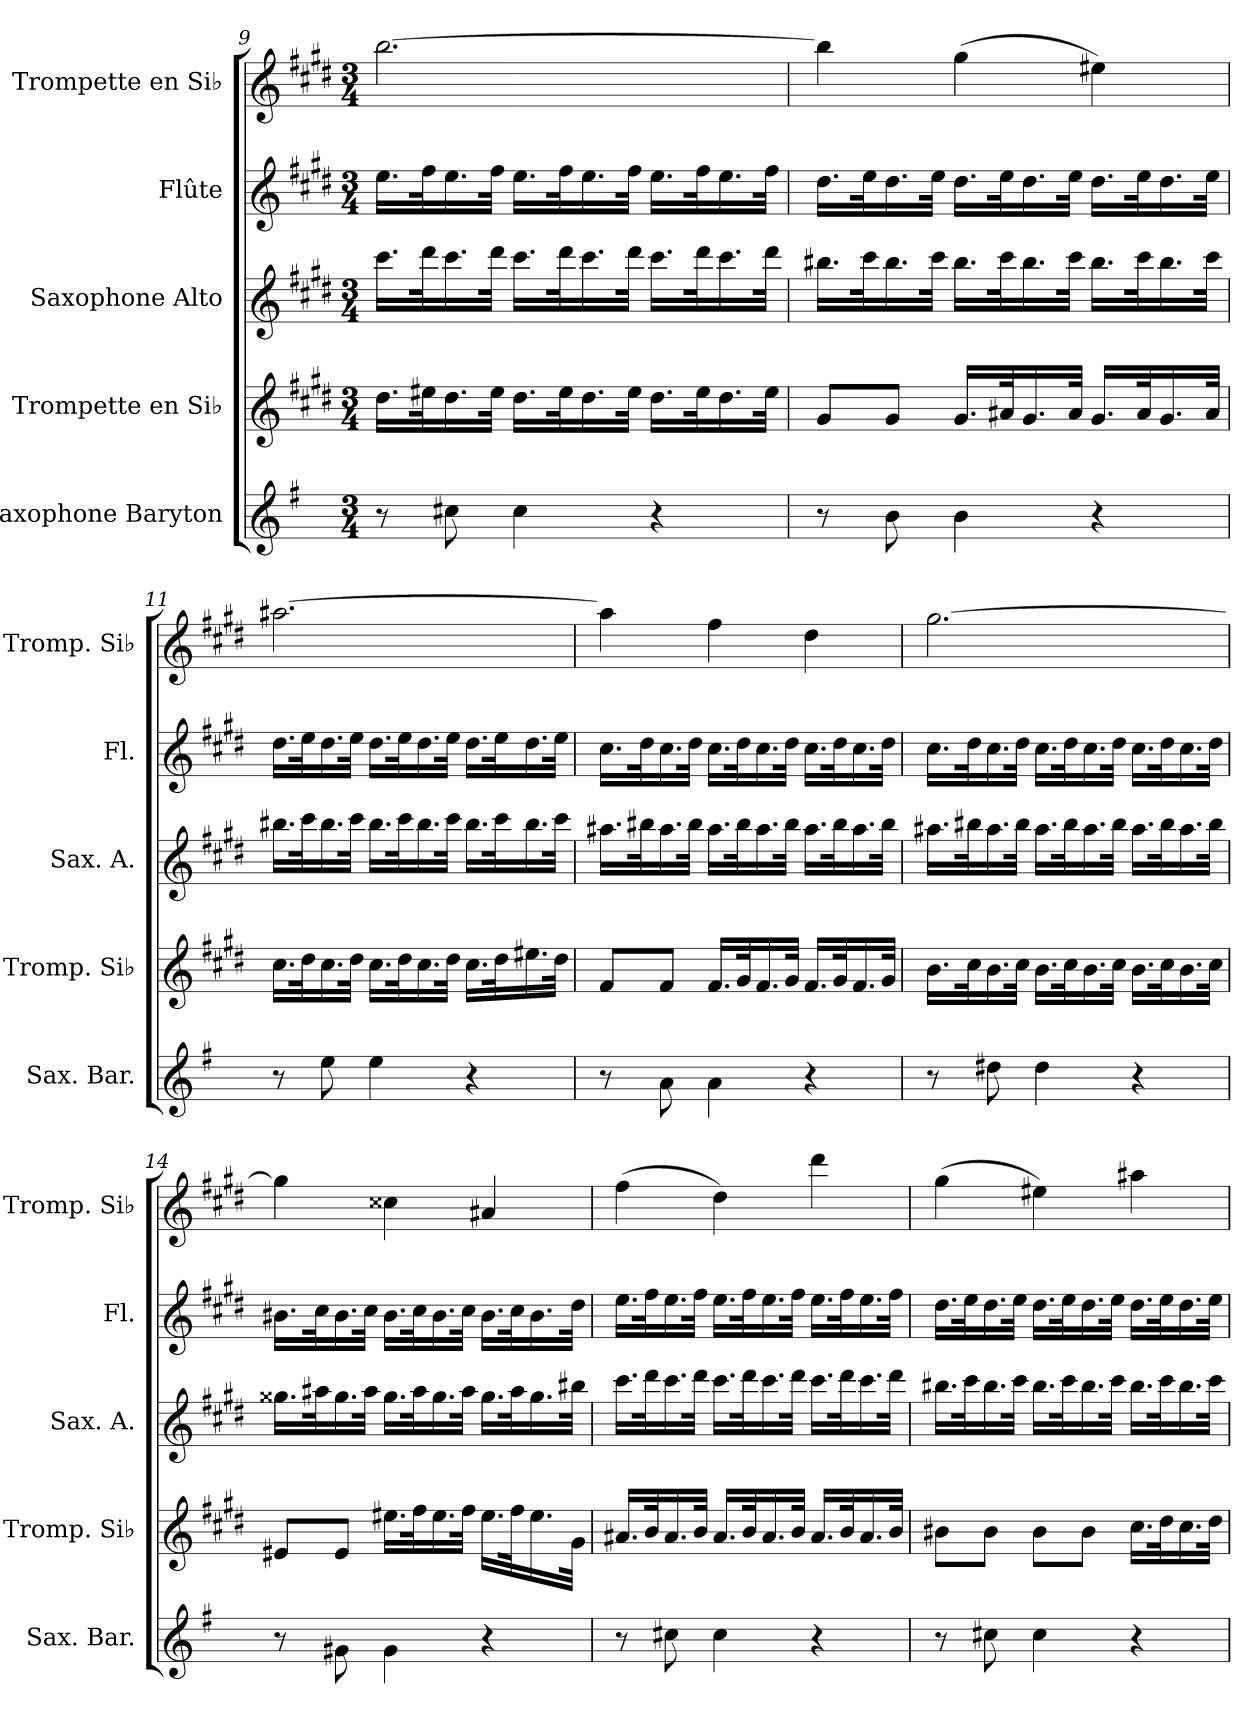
**kern	**kern	**kern	**kern	**kern
*part5	*part4	*part3	*part2	*part1
*staff5	*staff4	*staff3	*staff2	*staff1
*I"Saxophone Baryton	*I"Trompette en Si♭	*I"Saxophone Alto	*I"Flûte	*I"Trompette en Si♭
*I'Sax. Bar.	*I'Tromp. Si♭	*I'Sax. A.	*I'Fl.	*I'Tromp. Si♭
!!LO:PB:g=z
*clefG2	*clefG2	*clefG2	*clefG2	*clefG2
*ITrd12c21	*ITrd1c2	*ITrd5c9	*	*ITrd1c2
*k[f#]	*k[f#c#]	*k[f#]	*k[f#c#g#d#]	*k[f#c#]
*M3/4	*M3/4	*M3/4	*M3/4	*M3/4
=9	=9	=9	=9	=9
8r	16.cc#\LL	16.ee\LL	16.ee\LL	[2.aa\
.	32dd#X\K	32ff#\K	32ff#\K	.
8c#X\	16.cc#\	16.ee\	16.ee\	.
.	32dd#\JJk	32ff#\JJk	32ff#\JJk	.
4c#\	16.cc#\LL	16.ee\LL	16.ee\LL	.
.	32dd#\K	32ff#\K	32ff#\K	.
.	16.cc#\	16.ee\	16.ee\	.
.	32dd#\JJk	32ff#\JJk	32ff#\JJk	.
4r	16.cc#\LL	16.ee\LL	16.ee\LL	.
.	32dd#\K	32ff#\K	32ff#\K	.
.	16.cc#\	16.ee\	16.ee\	.
.	32dd#\JJk	32ff#\JJk	32ff#\JJk	.
=10	=10	=10	=10	=10
8r	8f#/L	16.dd#X\LL	16.dd#\LL	4aa\]
.	.	32ee\K	32ee\K	.
8B\	8f#/J	16.dd#\	16.dd#\	.
.	.	32ee\JJk	32ee\JJk	.
4B\	16.f#/LL	16.dd#\LL	16.dd#\LL	(>4ff#\
.	32g#X/K	32ee\K	32ee\K	.
.	16.f#/	16.dd#\	16.dd#\	.
.	32g#/JJk	32ee\JJk	32ee\JJk	.
4r	16.f#/LL	16.dd#\LL	16.dd#\LL	4dd#X\)
.	32g#/K	32ee\K	32ee\K	.
.	16.f#/	16.dd#\	16.dd#\	.
.	32g#/JJk	32ee\JJk	32ee\JJk	.
!!LO:LB:g=z
=11	=11	=11	=11	=11
8r	16.b\LL	16.dd#X\LL	16.dd#\LL	[2.gg#X\
.	32cc#\K	32ee\K	32ee\K	.
8e\	16.b\	16.dd#\	16.dd#\	.
.	32cc#\JJk	32ee\JJk	32ee\JJk	.
4e\	16.b\LL	16.dd#\LL	16.dd#\LL	.
.	32cc#\K	32ee\K	32ee\K	.
.	16.b\	16.dd#\	16.dd#\	.
.	32cc#\JJk	32ee\JJk	32ee\JJk	.
4r	16.b\LL	16.dd#\LL	16.dd#\LL	.
.	32cc#\K	32ee\K	32ee\K	.
.	16.dd#X\	16.dd#\	16.dd#\	.
.	32cc#\JJk	32ee\JJk	32ee\JJk	.
=12	=12	=12	=12	=12
8r	8e/L	16.cc#X\LL	16.cc#\LL	4gg#\]
.	.	32dd#X\K	32dd#\K	.
8A\	8e/J	16.cc#\	16.cc#\	.
.	.	32dd#\JJk	32dd#\JJk	.
4A\	16.e/LL	16.cc#\LL	16.cc#\LL	4ee\
.	32f#/K	32dd#\K	32dd#\K	.
.	16.e/	16.cc#\	16.cc#\	.
.	32f#/JJk	32dd#\JJk	32dd#\JJk	.
4r	16.e/LL	16.cc#\LL	16.cc#\LL	4cc#\
.	32f#/K	32dd#\K	32dd#\K	.
.	16.e/	16.cc#\	16.cc#\	.
.	32f#/JJk	32dd#\JJk	32dd#\JJk	.
!!LO:PB:g=z
=13	=13	=13	=13	=13
8r	16.a\LL	16.cc#X\LL	16.cc#\LL	[2.ff#\
.	32b\K	32dd#X\K	32dd#\K	.
8d#X\	16.a\	16.cc#\	16.cc#\	.
.	32b\JJk	32dd#\JJk	32dd#\JJk	.
4d#\	16.a\LL	16.cc#\LL	16.cc#\LL	.
.	32b\K	32dd#\K	32dd#\K	.
.	16.a\	16.cc#\	16.cc#\	.
.	32b\JJk	32dd#\JJk	32dd#\JJk	.
4r	16.a\LL	16.cc#\LL	16.cc#\LL	.
.	32b\K	32dd#\K	32dd#\K	.
.	16.a\	16.cc#\	16.cc#\	.
.	32b\JJk	32dd#\JJk	32dd#\JJk	.
=14	=14	=14	=14	=14
8r	8d#X/L	16.b#X\LL	16.b#X\LL	4ff#\]
.	.	32cc#X\K	32cc#\K	.
8G#X\	8d#/J	16.b#\	16.b#\	.
.	.	32cc#\JJk	32cc#\JJk	.
4G#\	16.dd#X\LL	16.b#\LL	16.b#\LL	4b#X\
.	32ee\K	32cc#\K	32cc#\K	.
.	16.dd#\	16.b#\	16.b#\	.
.	32ee\JJk	32cc#\JJk	32cc#\JJk	.
4r	16.dd#\LL	16.b#\LL	16.b#\LL	4g#X/
.	32ee\K	32cc#\K	32cc#\K	.
.	16.dd#\	16.b#\	16.b#\	.
.	32f#\JJk	32dd#X\JJk	32dd#\JJk	.
!!LO:LB:g=z
=15	=15	=15	=15	=15
8r	16.g#X/LL	16.ee\LL	16.ee\LL	(>4ee\
.	32a/K	32ff#\K	32ff#\K	.
8c#X\	16.g#/	16.ee\	16.ee\	.
.	32a/JJk	32ff#\JJk	32ff#\JJk	.
4c#\	16.g#/LL	16.ee\LL	16.ee\LL	4cc#\)
.	32a/K	32ff#\K	32ff#\K	.
.	16.g#/	16.ee\	16.ee\	.
.	32a/JJk	32ff#\JJk	32ff#\JJk	.
4r	16.g#/LL	16.ee\LL	16.ee\LL	4ccc#\
.	32a/K	32ff#\K	32ff#\K	.
.	16.g#/	16.ee\	16.ee\	.
.	32a/JJk	32ff#\JJk	32ff#\JJk	.
=16	=16	=16	=16	=16
8r	8a#X\L	16.dd#X\LL	16.dd#\LL	(>4ff#\
.	.	32ee\K	32ee\K	.
8c#X\	8a#\J	16.dd#\	16.dd#\	.
.	.	32ee\JJk	32ee\JJk	.
4c#\	8a#\L	16.dd#\LL	16.dd#\LL	4dd#X\)
.	.	32ee\K	32ee\K	.
.	8a#\J	16.dd#\	16.dd#\	.
.	.	32ee\JJk	32ee\JJk	.
4r	16.b\LL	16.dd#\LL	16.dd#\LL	4gg#X\
.	32cc#\K	32ee\K	32ee\K	.
.	16.b\	16.dd#\	16.dd#\	.
.	32cc#\JJk	32ee\JJk	32ee\JJk	.
=	=	=	=	=
*-	*-	*-	*-	*-
